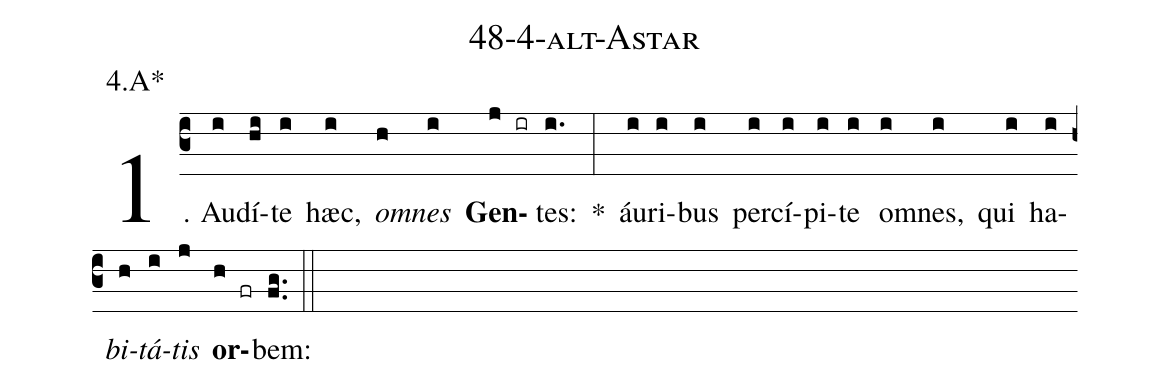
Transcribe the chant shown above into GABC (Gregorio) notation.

name: 48-4-alt-Astar;
annotation: 4.A*;
%%
(c3)1. Au(i)dí(hi)te(i) hæc,(i) <i>om</i>(h)<i>nes</i>(i) <b>Gen</b>(j ir)tes:(i.) *(:) áu(i)ri(i)bus(i) per(i)cí(i)pi(i)te(i) om(i)nes,(i) qui(i) ha(i)<i>bi</i>(h)<i>tá</i>(i)<i>tis</i>(j) <b>or</b>(h fr)bem:(fg..) (::)
